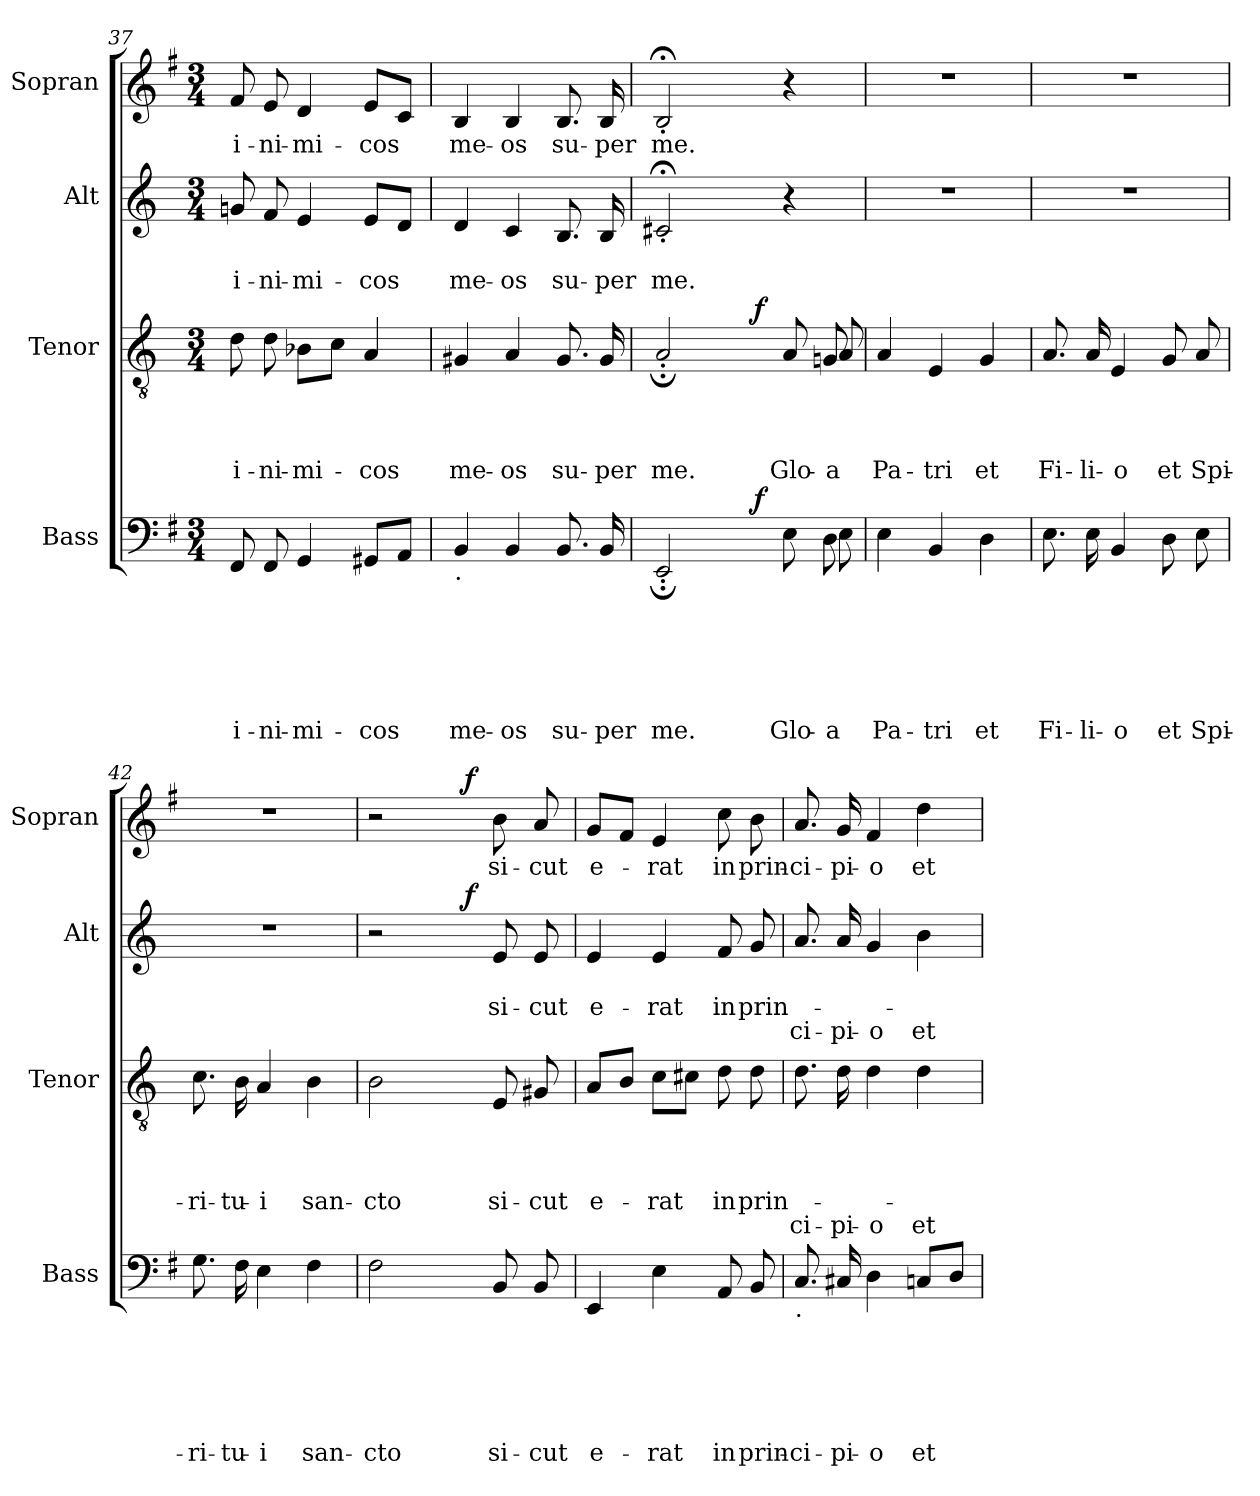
**kern	**text	**text	**text	**text	**text	**text	**dynam	**kern	**text	**text	**text	**text	**text	**dynam	**kern	**text	**text	**text	**dynam	**kern	**text	**dynam
*part4	*part4	*part4	*part4	*part4	*part4	*part4	*part4	*part3	*part3	*part3	*part3	*part3	*part3	*part3	*part2	*part2	*part2	*part2	*part2	*part1	*part1	*part1
*staff4	*staff4	*staff4	*staff4	*staff4	*staff4	*staff4	*staff4	*staff3	*staff3	*staff3	*staff3	*staff3	*staff3	*staff3	*staff2	*staff2	*staff2	*staff2	*staff2	*staff1	*staff1	*staff1
*I"Bass	*	*	*	*	*	*	*	*I"Tenor	*	*	*	*	*	*	*I"Alt	*	*	*	*	*I"Sopran	*	*
*I'Bass	*	*	*	*	*	*	*	*I'Tenor	*	*	*	*	*	*	*I'Alt	*	*	*	*	*I'Sopran	*	*
*clefF4	*	*	*	*	*	*	*	*clefGv2	*	*	*	*	*	*	*clefG2	*	*	*	*	*clefG2	*	*
*ITrd-3c-5	*	*	*	*	*	*	*	*	*	*	*	*	*	*	*	*	*	*	*	*ITrd-3c-5	*	*
*k[]	*	*	*	*	*	*	*	*k[]	*	*	*	*	*	*	*k[]	*	*	*	*	*k[]	*	*
*C:	*	*	*	*	*	*	*	*C:	*	*	*	*	*	*	*C:	*	*	*	*	*C:	*	*
*M3/4	*	*	*	*	*	*	*	*M3/4	*	*	*	*	*	*	*M3/4	*	*	*	*	*M3/4	*	*
=37	=37	=37	=37	=37	=37	=37	=37	=37	=37	=37	=37	=37	=37	=37	=37	=37	=37	=37	=37	=37	=37	=37
!	!	!	!	!	!	!LO:LY:b	!	!	!	!	!	!LO:LY:b	!	!	!	!	!LO:LY:b	!	!	!	!LO:LY:b	!
8BB/	.	.	.	.	.	i-	.	8d\	.	.	.	i-	.	.	8gn/	.	i-	.	.	8b/	i-	.
!	!	!	!	!	!	!LO:LY:b	!	!	!	!	!	!LO:LY:b	!	!	!	!	!LO:LY:b	!	!	!	!LO:LY:b	!
8BB/	.	.	.	.	.	-ni-	.	8d\	.	.	.	-ni-	.	.	8f/	.	-ni-	.	.	8a/	-ni-	.
!	!	!	!	!	!	!LO:LY:b	!	!	!	!	!	!LO:LY:b	!	!	!	!	!LO:LY:b	!	!	!	!LO:LY:b	!
4C/	.	.	.	.	.	-mi-	.	8B-X\L	.	.	.	-mi-	.	.	4e/	.	-mi-	.	.	4g/	-mi-	.
.	.	.	.	.	.	.	.	8c\J	.	.	.	.	.	.	.	.	.	.	.	.	.	.
!	!	!	!	!	!	!LO:LY:b	!	!	!	!	!	!LO:LY:b	!	!	!	!	!LO:LY:b	!	!	!	!LO:LY:b	!
8C#X/L	.	.	.	.	.	-cos	.	4A/	.	.	.	-cos	.	.	8e/L	.	-cos	.	.	8a/L	-cos	.
8D/J	.	.	.	.	.	.	.	.	.	.	.	.	.	.	8d/J	.	.	.	.	8f</J	.	.
!!LO:LB:g=z
=38	=38	=38	=38	=38	=38	=38	=38	=38	=38	=38	=38	=38	=38	=38	=38	=38	=38	=38	=38	=38	=38	=38
!LO:TX:b:t=.	!	!	!	!	!	!	!	!	!	!	!	!	!	!	!	!	!	!	!	!	!	!
!	!	!	!	!	!	!LO:LY:b	!	!	!	!	!	!LO:LY:b	!	!	!	!	!LO:LY:b	!	!	!	!LO:LY:b	!
4E/	.	.	.	.	.	me-	.	4G#X/	.	.	.	me-	.	.	4d/	.	me-	.	.	4e/	me-	.
!	!	!	!	!	!	!LO:LY:b	!	!	!	!	!	!LO:LY:b	!	!	!	!	!LO:LY:b	!	!	!	!LO:LY:b	!
4E/	.	.	.	.	.	-os	.	4A/	.	.	.	-os	.	.	4c/	.	-os	.	.	4e/	-os	.
!	!	!	!	!	!	!LO:LY:b	!	!	!	!	!	!LO:LY:b	!	!	!	!	!LO:LY:b	!	!	!	!LO:LY:b	!
8.E/	.	.	.	.	.	su-	.	8.G#/	.	.	.	su-	.	.	8.B/	.	su-	.	.	8.e/	su-	.
!	!	!	!	!	!	!LO:LY:b	!	!	!	!	!	!LO:LY:b	!	!	!	!	!LO:LY:b	!	!	!	!LO:LY:b	!
16E/	.	.	.	.	.	-per	.	16G#/	.	.	.	-per	.	.	16B/	.	-per	.	.	16e/	-per	.
=39	=39	=39	=39	=39	=39	=39	=39	=39	=39	=39	=39	=39	=39	=39	=39	=39	=39	=39	=39	=39	=39	=39
*^	*	*	*	*	*	*	*	*	*	*	*	*	*	*	*	*	*	*	*	*	*	*
!	!	!	!	!	!	!	!LO:LY:b	!	!	!	!	!	!LO:LY:b	!	!	!	!	!LO:LY:b	!	!	!	!LO:LY:b	!
*	*^	*	*	*	*	*	*	*	*^	*	*	*	*	*	*	*	*	*	*	*	*	*	*
*	*	*	*	*	*	*	*	*	*	*	*^	*	*	*	*	*	*	*	*	*	*	*	*	*	*
4ryy	2AA;<'>/	2ryy	.	.	.	.	.	me.	.	4ryy	2A;<'>/	2ryy	.	.	.	me.	.	.	2c#X;'</	.	me.	.	.	2e;'</	me.	.
8ryy	.	.	.	.	.	.	.	.	.	8ryy	.	.	.	.	.	.	.	.	.	.	.	.	.	.	.	.
32ryy	.	.	.	.	.	.	.	.	.	32ryy	.	.	.	.	.	.	.	.	.	.	.	.	.	.	.	.
!	!	!	!	!	!	!	!	!	!LO:DY:a	!	!	!	!	!	!	!	!	!LO:DY:a	!	!	!	!	!	!	!	!
4ryy	.	.	.	.	.	.	.	.	f	4ryy	.	.	.	.	.	.	.	f	.	.	.	.	.	.	.	.
!	!	!	!	!	!	!	!	!LO:LY:b	!	!	!	!	!	!	!	!LO:LY:b	!	!	!	!	!	!	!	!	!	!
.	8A\	8ryy	.	.	.	.	.	Glo-	.	.	8A>/	8ryy	.	.	.	Glo-	.	.	4r	.	.	.	.	4r	.	.
!	!	!	!	!	!	!	!	!LO:LY:b	!	!	!	!	!	!	!	!	!	!	!	!	!	!	!	!	!	!
!	!	!	!	!	!	!	!	!LO:LY:b	!	!	!	!	!	!	!	!LO:LY:b	!	!	!	!	!	!	!	!	!	!
!	!	!	!	!	!	!	!	!	!	!	!	!	!	!	!	!LO:LY:b	!	!	!	!	!	!	!	!	!	!
.	8G<\	8A\	.	.	.	.	.	-a	.	.	8Gn/	8A/	.	.	.	-a	.	.	.	.	.	.	.	.	.	.
16.ryy	.	.	.	.	.	.	.	.	.	16.ryy	.	.	.	.	.	.	.	.	.	.	.	.	.	.	.	.
*v	*v	*v	*	*	*	*	*	*	*	*	*	*	*	*	*	*	*	*	*	*	*	*	*	*	*	*
*	*	*	*	*	*	*	*	*v	*v	*v	*	*	*	*	*	*	*	*	*	*	*	*	*	*
=40	=40	=40	=40	=40	=40	=40	=40	=40	=40	=40	=40	=40	=40	=40	=40	=40	=40	=40	=40	=40	=40	=40
!	!	!	!	!	!	!LO:LY:b	!	!	!	!	!	!LO:LY:b	!	!	!LO:N:vis=1	!	!	!	!	!LO:N:vis=1	!	!
4A\	.	.	.	.	.	Pa-	.	4A/	.	.	.	Pa-	.	.	2.r	.	.	.	.	2.r	.	.
!	!	!	!	!	!	!LO:LY:b	!	!	!	!	!	!LO:LY:b	!	!	!	!	!	!	!	!	!	!
4E/	.	.	.	.	.	-tri	.	4E/	.	.	.	-tri	.	.	.	.	.	.	.	.	.	.
!	!	!	!	!	!	!LO:LY:b	!	!	!	!	!	!LO:LY:b	!	!	!	!	!	!	!	!	!	!
4G\	.	.	.	.	.	et	.	4G/	.	.	.	et	.	.	.	.	.	.	.	.	.	.
=41	=41	=41	=41	=41	=41	=41	=41	=41	=41	=41	=41	=41	=41	=41	=41	=41	=41	=41	=41	=41	=41	=41
!	!	!	!	!	!	!LO:LY:b	!	!	!	!	!	!LO:LY:b	!	!	!LO:N:vis=1	!	!	!	!	!LO:N:vis=1	!	!
8.A\	.	.	.	.	.	Fi-	.	8.A/	.	.	.	Fi-	.	.	2.r	.	.	.	.	2.r	.	.
!	!	!	!	!	!	!LO:LY:b	!	!	!	!	!	!LO:LY:b	!	!	!	!	!	!	!	!	!	!
16A\	.	.	.	.	.	-li-	.	16A/	.	.	.	-li-	.	.	.	.	.	.	.	.	.	.
!	!	!	!	!	!	!LO:LY:b	!	!	!	!	!	!LO:LY:b	!	!	!	!	!	!	!	!	!	!
4E/	.	.	.	.	.	-o	.	4E/	.	.	.	-o	.	.	.	.	.	.	.	.	.	.
!	!	!	!	!	!	!LO:LY:b	!	!	!	!	!	!LO:LY:b	!	!	!	!	!	!	!	!	!	!
8G\	.	.	.	.	.	et	.	8G/	.	.	.	et	.	.	.	.	.	.	.	.	.	.
!	!	!	!	!	!	!LO:LY:b	!	!	!	!	!	!LO:LY:b	!	!	!	!	!	!	!	!	!	!
8A\	.	.	.	.	.	Spi-	.	8A/	.	.	.	Spi-	.	.	.	.	.	.	.	.	.	.
=42	=42	=42	=42	=42	=42	=42	=42	=42	=42	=42	=42	=42	=42	=42	=42	=42	=42	=42	=42	=42	=42	=42
!	!	!	!	!	!	!LO:LY:b	!	!	!	!	!	!LO:LY:b	!	!	!LO:N:vis=1	!	!	!	!	!LO:N:vis=1	!	!
8.c\	.	.	.	.	.	-ri-	.	8.c\	.	.	.	-ri-	.	.	2.r	.	.	.	.	2.r	.	.
!	!	!	!	!	!	!LO:LY:b	!	!	!	!	!	!LO:LY:b	!	!	!	!	!	!	!	!	!	!
16B\	.	.	.	.	.	-tu-	.	16B\	.	.	.	-tu-	.	.	.	.	.	.	.	.	.	.
!	!	!	!	!	!	!LO:LY:b	!	!	!	!	!	!LO:LY:b	!	!	!	!	!	!	!	!	!	!
4A\	.	.	.	.	.	-i	.	4A/	.	.	.	-i	.	.	.	.	.	.	.	.	.	.
!	!	!	!	!	!	!LO:LY:b	!	!	!	!	!	!LO:LY:b	!	!	!	!	!	!	!	!	!	!
4B\	.	.	.	.	.	san-	.	4B\	.	.	.	san-	.	.	.	.	.	.	.	.	.	.
=43	=43	=43	=43	=43	=43	=43	=43	=43	=43	=43	=43	=43	=43	=43	=43	=43	=43	=43	=43	=43	=43	=43
!	!	!	!	!	!	!LO:LY:b	!	!	!	!	!	!LO:LY:b	!	!	!	!	!	!	!	!	!	!
*	*	*	*	*	*	*	*	*	*	*	*	*	*	*	*^	*	*	*	*	*^	*	*
2B\	.	.	.	.	.	-cto	.	2B\	.	.	.	-cto	.	.	2r	4ryy	.	.	.	.	2r	4ryy	.	.
.	.	.	.	.	.	.	.	.	.	.	.	.	.	.	.	8ryy	.	.	.	.	.	8ryy	.	.
.	.	.	.	.	.	.	.	.	.	.	.	.	.	.	.	32ryy	.	.	.	.	.	32ryy	.	.
!	!	!	!	!	!	!	!	!	!	!	!	!	!	!	!	!	!	!	!	!LO:DY:a	!	!	!	!LO:DY:a
.	.	.	.	.	.	.	.	.	.	.	.	.	.	.	.	4ryy	.	.	.	f	.	4ryy	.	f
!	!	!	!	!	!	!LO:LY:b	!	!	!	!	!	!LO:LY:b	!	!	!	!	!	!LO:LY:b	!	!	!	!	!LO:LY:b	!
8E/	.	.	.	.	.	si-	.	8E/	.	.	.	si-	.	.	8e/	.	.	si-	.	.	8ee\	.	si-	.
!	!	!	!	!	!	!LO:LY:b	!	!	!	!	!	!LO:LY:b	!	!	!	!	!	!LO:LY:b	!	!	!	!	!LO:LY:b	!
8E/	.	.	.	.	.	-cut	.	8G#X/	.	.	.	-cut	.	.	8e/	.	.	-cut	.	.	8dd/	.	-cut	.
.	.	.	.	.	.	.	.	.	.	.	.	.	.	.	.	16.ryy	.	.	.	.	.	16.ryy	.	.
=44	=44	=44	=44	=44	=44	=44	=44	=44	=44	=44	=44	=44	=44	=44	=44	=44	=44	=44	=44	=44	=44	=44	=44	=44
!	!	!	!	!	!	!LO:LY:b	!	!	!	!	!	!LO:LY:b	!	!	!	!	!	!LO:LY:b	!	!	!	!	!LO:LY:b	!
*	*	*	*	*	*	*	*	*	*	*	*	*	*	*	*v	*v	*	*	*	*	*	*	*	*
*	*	*	*	*	*	*	*	*	*	*	*	*	*	*	*	*	*	*	*	*v	*v	*	*
4AA/	.	.	.	.	.	e-	.	8A/L	.	.	.	e-	.	.	4e/	.	e-	.	.	8cc/L	e-	.
.	.	.	.	.	.	.	.	8B/J	.	.	.	.	.	.	.	.	.	.	.	8b/J	.	.
!	!	!	!	!	!	!LO:LY:b	!	!	!	!	!	!LO:LY:b	!	!	!	!	!LO:LY:b	!	!	!	!LO:LY:b	!
4A\	.	.	.	.	.	-rat	.	8c\L	.	.	.	-rat	.	.	4e/	.	-rat	.	.	4a/	-rat	.
.	.	.	.	.	.	.	.	8c#X\J	.	.	.	.	.	.	.	.	.	.	.	.	.	.
!	!	!	!	!	!	!LO:LY:b	!	!	!	!	!	!LO:LY:b	!	!	!	!	!LO:LY:b	!	!	!	!LO:LY:b	!
8D/	.	.	.	.	.	in	.	8d\	.	.	.	in	.	.	8f/	.	in	.	.	8ff\	in	.
!	!	!	!	!	!	!LO:LY:b	!	!	!	!	!	!LO:LY:b	!	!	!	!	!LO:LY:b	!	!	!	!LO:LY:b	!
8E/	.	.	.	.	.	prin-	.	8d\	.	.	.	prin-	.	.	8g/	.	prin-	.	.	8ee\	prin-	.
!!LO:LB:g=z
=45	=45	=45	=45	=45	=45	=45	=45	=45	=45	=45	=45	=45	=45	=45	=45	=45	=45	=45	=45	=45	=45	=45
!LO:TX:b:t=.	!	!	!	!	!	!	!	!	!	!	!	!	!	!	!	!	!	!	!	!	!	!
!	!	!	!	!	!	!LO:LY:b	!	!	!	!	!	!	!LO:LY:b	!	!	!	!	!LO:LY:b	!	!	!LO:LY:b	!
8.F/	.	.	.	.	.	-ci-	.	8.d\	.	.	.	.	ci-	.	8.a/	.	.	ci-	.	8.dd/	-ci-	.
!	!	!	!	!	!	!LO:LY:b	!	!	!	!	!	!	!LO:LY:b	!	!	!	!	!LO:LY:b	!	!	!LO:LY:b	!
16F#X/	.	.	.	.	.	-pi-	.	16d\	.	.	.	.	-pi-	.	16a/	.	.	-pi-	.	16cc/	-pi-	.
!	!	!	!	!	!	!LO:LY:b	!	!	!	!	!	!	!LO:LY:b	!	!	!	!	!LO:LY:b	!	!	!LO:LY:b	!
4G\	.	.	.	.	.	-o	.	4d\	.	.	.	.	-o	.	4g/	.	.	-o	.	4b/	-o	.
!	!	!	!	!	!	!LO:LY:b	!	!	!	!	!	!	!LO:LY:b	!	!	!	!	!LO:LY:b	!	!	!LO:LY:b	!
8Fn/L	.	.	.	.	.	et	.	4d\	.	.	.	.	et	.	4b\	.	.	et	.	4gg\	et	.
8G/J	.	.	.	.	.	.	.	.	.	.	.	.	.	.	.	.	.	.	.	.	.	.
=	=	=	=	=	=	=	=	=	=	=	=	=	=	=	=	=	=	=	=	=	=	=
*-	*-	*-	*-	*-	*-	*-	*-	*-	*-	*-	*-	*-	*-	*-	*-	*-	*-	*-	*-	*-	*-	*-
